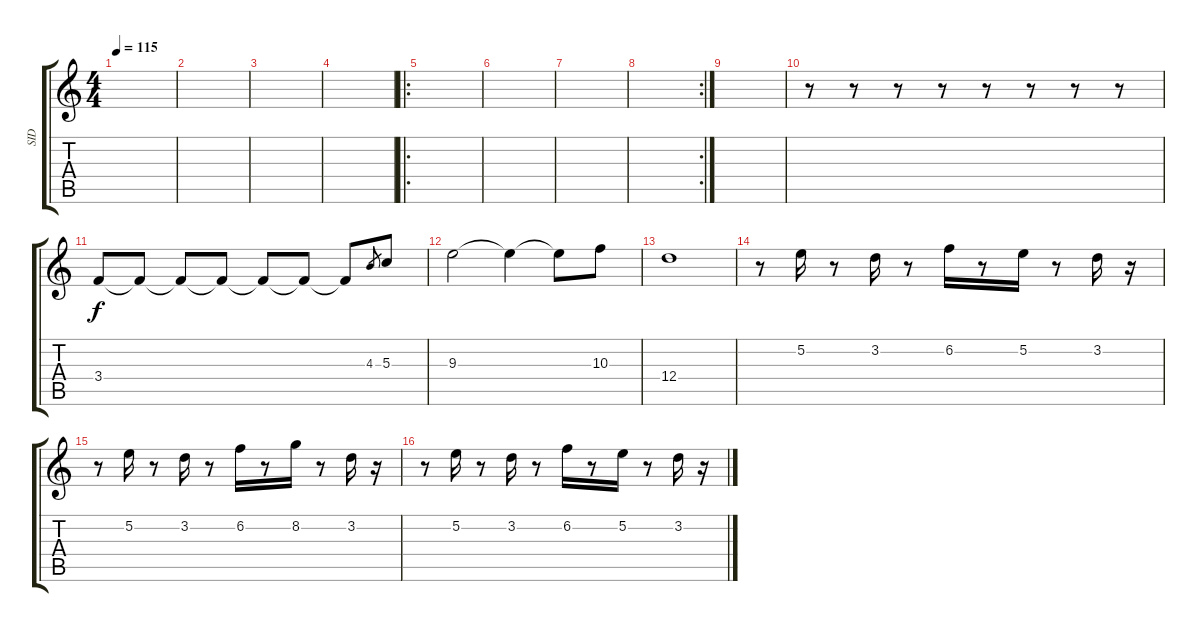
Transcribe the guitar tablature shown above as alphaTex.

\track ("SID" "SID") {instrument distortionguitar}
\staff {score tabs}
\tuning (E4 B3 G3 D3 A2 E2) {hide}
\ts (4 4)
\tempo 115
\clef g2
\ks c
|
|
|
|
\ro
|
|
|
\rc 2
|
|
r.8 r.8 r.8 r.8 r.8 r.8 r.8 r.8 |
3.4.8 3.4{t}.8 3.4{t}.8 3.4{t}.8 3.4{t}.8 3.4{t}.8 3.4{t}.8 4.3.8{gr} 5.3.8 |
9.3.2 9.3{t}.4 9.3{t}.8 10.3.8 |
12.4.1 |
r.8 5.2.16 r.8 3.2.16 r.8 6.2.16 r.8 5.2.16 r.8 3.2.16 r.16 |
r.8 5.2.16 r.8 3.2.16 r.8 6.2.16 r.8 8.2.16 r.8 3.2.16 r.16 |
r.8 5.2.16 r.8 3.2.16 r.8 6.2.16 r.8 5.2.16 r.8 3.2.16 r.16
